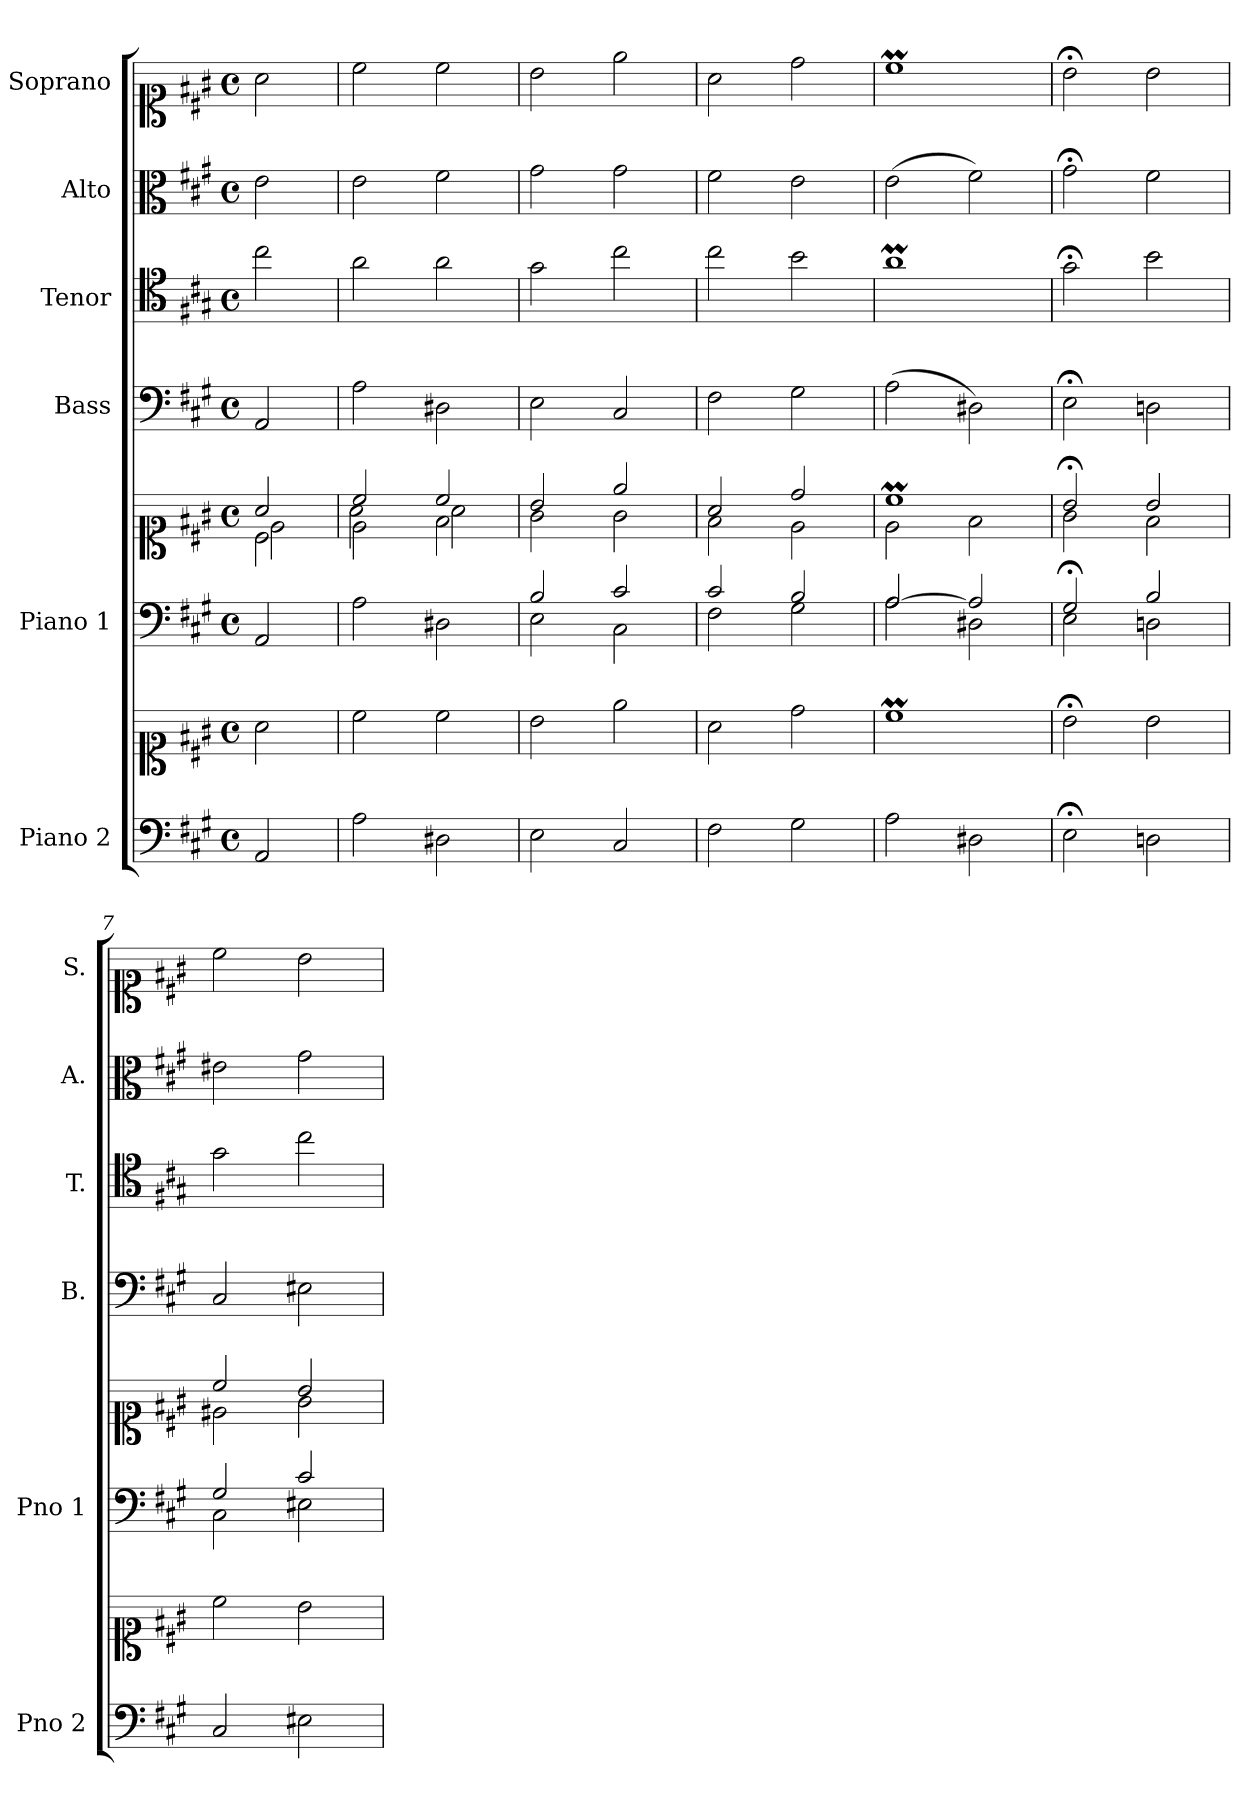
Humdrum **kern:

**kern	**kern	**kern	**kern	**kern	**kern	**kern	**kern
*part6	*part6	*part5	*part5	*part4	*part3	*part2	*part1
*staff8	*staff7	*staff6	*staff5	*staff4	*staff3	*staff2	*staff1
*I"Piano 2	*	*I"Piano 1	*	*I"Bass	*I"Tenor	*I"Alto	*I"Soprano
*I'Pno 2	*	*I'Pno 1	*	*I'B.	*I'T.	*I'A.	*I'S.
*clefF4	*clefC1	*clefF4	*clefC1	*clefF4	*clefC4	*clefC3	*clefC1
*	*	*	*	*	*ITrd7c12	*	*
*k[f#c#g#]	*k[f#c#g#]	*k[f#c#g#]	*k[f#c#g#]	*k[f#c#g#]	*k[f#c#g#]	*k[f#c#g#]	*k[f#c#g#]
*A:	*A:	*A:	*A:	*A:	*A:	*A:	*A:
*M4/4	*M4/4	*M4/4	*M4/4	*M4/4	*M4/4	*M4/4	*M4/4
*met(c)	*met(c)	*met(c)	*met(c)	*met(c)	*met(c)	*met(c)	*met(c)
=1	=1	=1	=1	=1	=1	=1	=1
*	*	*	*^	*	*	*	*
*	*	*	*	*^	*	*	*	*
2AA/	2a\	2AA/	2a/	2c#\	2e\	2AA/	2c#\	2e\	2a\
=2	=2	=2	=2	=2	=2	=2	=2	=2	=2
2A\	2cc#\	2A\	2cc#/	2e\	2a\	2A\	2A\	2e\	2cc#\
2D#X\	2cc#\	2D#X\	2cc#/	2f#\	2a\	2D#X\	2A\	2f#\	2cc#\
*	*	*	*	*v	*v	*	*	*	*
=3	=3	=3	=3	=3	=3	=3	=3	=3
*	*	*^	*	*	*	*	*	*
2E\	2b\	2B/	2E\	2b/	2g#\	2E\	2G#\	2g#\	2b\
2C#/	2ee\	2c#/	2C#\	2ee/	2g#\	2C#/	2c#\	2g#\	2ee\
=4	=4	=4	=4	=4	=4	=4	=4	=4	=4
2F#\	2a\	2c#/	2F#\	2a/	2f#\	2F#\	2c#\	2f#\	2a\
2G#\	2dd\	2B/	2G#\	2dd/	2e\	2G#\	2B\	2e\	2dd\
=5	=5	=5	=5	=5	=5	=5	=5	=5	=5
2A\	1cc#m\	[>2A/	2A\	1cc#m/	2e\	(2A\	1AM\	(2e\	1cc#m\
2D#X\	.	2A/]	2D#X\	.	2f#\	2D#X\)	.	2f#\)	.
=6	=6	=6	=6	=6	=6	=6	=6	=6	=6
2E;\	2b;<\	2G#;/	2E\	2b;</	2g#\	2E;<\	2G#;<\	2g#;<\	2b;<\
2Dn\	2b\	2B/	2Dn\	2b/	2f#\	2Dn\	2B\	2f#\	2b\
=7	=7	=7	=7	=7	=7	=7	=7	=7	=7
2C#/	2cc#\	2G#/	2C#\	2cc#/	2e#X\	2C#/	2G#\	2e#X\	2cc#\
2E#X\	2b\	2c#/	2E#X\	2b/	2g#\	2E#X\	2c#\	2g#\	2b\
*	*	*v	*v	*	*	*	*	*	*
*	*	*	*v	*v	*	*	*	*
=	=	=	=	=	=	=	=
*-	*-	*-	*-	*-	*-	*-	*-
